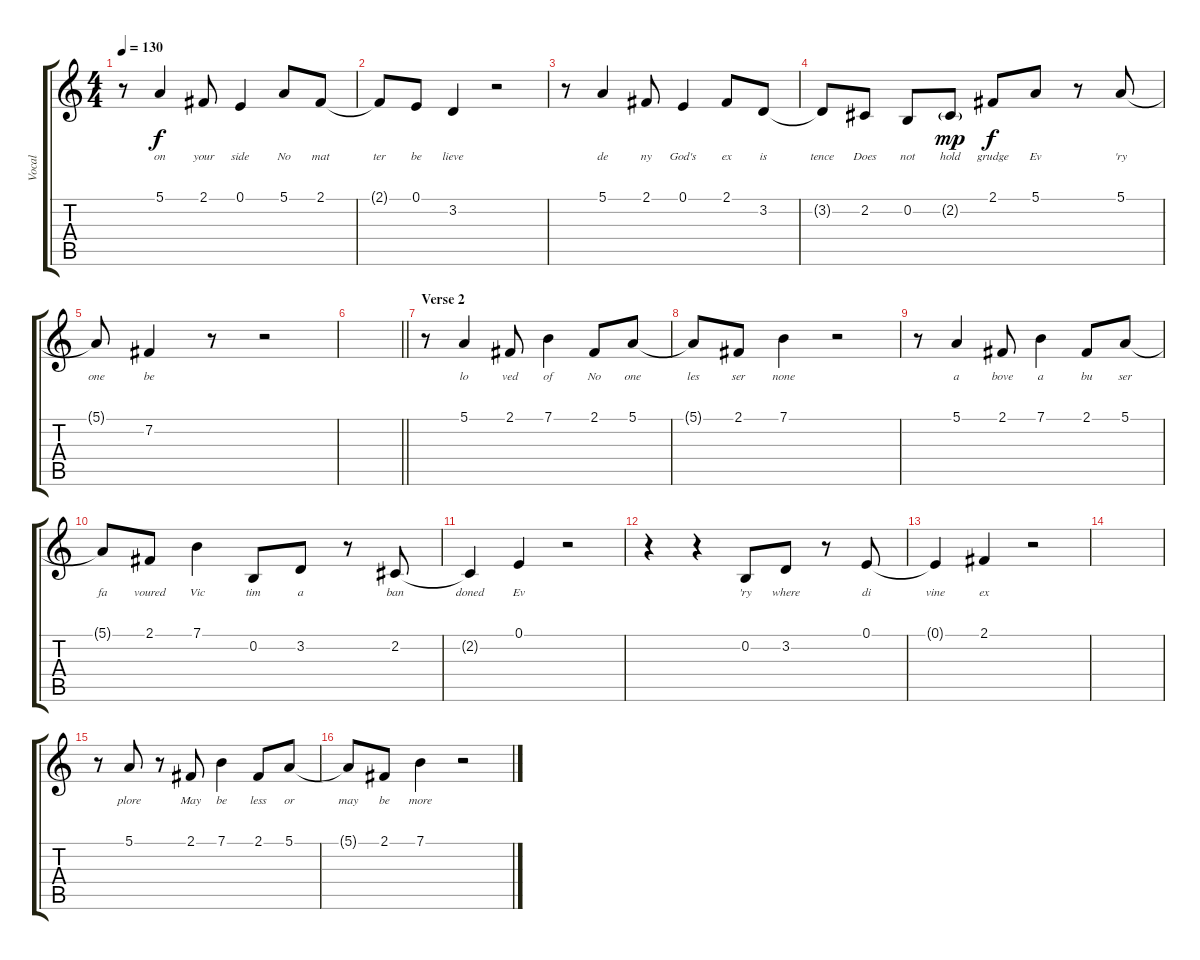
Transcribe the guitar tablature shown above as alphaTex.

\track ("Vocal" "Vocal") {instrument acousticgrandpiano}
\staff {score tabs}
\tuning (E4 B3 G3 D3 A2 E2) {hide}
\ts (4 4)
\tempo 130
\clef g2
\ks c
r.8{dy f} 5.1.4{lyrics (0 "on") lyrics (1 "") lyrics (2 "") lyrics (3 "") lyrics (4 "")} 2.1.8{lyrics (0 "your") lyrics (1 "") lyrics (2 "") lyrics (3 "") lyrics (4 "")} 0.1.4{lyrics (0 "side") lyrics (1 "") lyrics (2 "") lyrics (3 "") lyrics (4 "")} 5.1.8{lyrics (0 "No") lyrics (1 "") lyrics (2 "") lyrics (3 "") lyrics (4 "")} 2.1.8{lyrics (0 "mat") lyrics (1 "") lyrics (2 "") lyrics (3 "") lyrics (4 "")} |
2.1{t}.8{lyrics (0 "ter") lyrics (1 "") lyrics (2 "") lyrics (3 "") lyrics (4 "")} 0.1.8{lyrics (0 "be") lyrics (1 "") lyrics (2 "") lyrics (3 "") lyrics (4 "")} 3.2.4{lyrics (0 "lieve") lyrics (1 "") lyrics (2 "") lyrics (3 "") lyrics (4 "")} r.2 |
r.8 5.1.4{lyrics (0 "de") lyrics (1 "") lyrics (2 "") lyrics (3 "") lyrics (4 "")} 2.1.8{lyrics (0 "ny") lyrics (1 "") lyrics (2 "") lyrics (3 "") lyrics (4 "")} 0.1.4{lyrics (0 "God's") lyrics (1 "") lyrics (2 "") lyrics (3 "") lyrics (4 "")} 2.1.8{lyrics (0 "ex") lyrics (1 "") lyrics (2 "") lyrics (3 "") lyrics (4 "")} 3.2.8{lyrics (0 "is") lyrics (1 "") lyrics (2 "") lyrics (3 "") lyrics (4 "")} |
3.2{t}.8{lyrics (0 "tence") lyrics (1 "") lyrics (2 "") lyrics (3 "") lyrics (4 "")} 2.2.8{lyrics (0 "Does") lyrics (1 "") lyrics (2 "") lyrics (3 "") lyrics (4 "")} 0.2.8{lyrics (0 "not") lyrics (1 "") lyrics (2 "") lyrics (3 "") lyrics (4 "")} 2.2{g}.8{lyrics (0 "hold") lyrics (1 "") lyrics (2 "") lyrics (3 "") lyrics (4 "") dy mp} 2.1.8{lyrics (0 "grudge") lyrics (1 "") lyrics (2 "") lyrics (3 "") lyrics (4 "") dy f} 5.1.8{lyrics (0 "Ev") lyrics (1 "") lyrics (2 "") lyrics (3 "") lyrics (4 "")} r.8 5.1.8{lyrics (0 "'ry") lyrics (1 "") lyrics (2 "") lyrics (3 "") lyrics (4 "")} |
5.1{t}.8{lyrics (0 "one") lyrics (1 "") lyrics (2 "") lyrics (3 "") lyrics (4 "")} 7.2.4{lyrics (0 "be") lyrics (1 "") lyrics (2 "") lyrics (3 "") lyrics (4 "")} r.8 r.2 |
\barLineRight lightlight
|
\section ("" "Verse 2")
r.8 5.1.4{lyrics (0 "lo") lyrics (1 "") lyrics (2 "") lyrics (3 "") lyrics (4 "")} 2.1.8{lyrics (0 "ved") lyrics (1 "") lyrics (2 "") lyrics (3 "") lyrics (4 "")} 7.1.4{lyrics (0 "of") lyrics (1 "") lyrics (2 "") lyrics (3 "") lyrics (4 "")} 2.1.8{lyrics (0 "No") lyrics (1 "") lyrics (2 "") lyrics (3 "") lyrics (4 "")} 5.1.8{lyrics (0 "one") lyrics (1 "") lyrics (2 "") lyrics (3 "") lyrics (4 "")} |
5.1{t}.8{lyrics (0 "les") lyrics (1 "") lyrics (2 "") lyrics (3 "") lyrics (4 "")} 2.1.8{lyrics (0 "ser") lyrics (1 "") lyrics (2 "") lyrics (3 "") lyrics (4 "")} 7.1.4{lyrics (0 "none") lyrics (1 "") lyrics (2 "") lyrics (3 "") lyrics (4 "")} r.2 |
r.8 5.1.4{lyrics (0 "a") lyrics (1 "") lyrics (2 "") lyrics (3 "") lyrics (4 "")} 2.1.8{lyrics (0 "bove") lyrics (1 "") lyrics (2 "") lyrics (3 "") lyrics (4 "")} 7.1.4{lyrics (0 "a") lyrics (1 "") lyrics (2 "") lyrics (3 "") lyrics (4 "")} 2.1.8{lyrics (0 "bu") lyrics (1 "") lyrics (2 "") lyrics (3 "") lyrics (4 "")} 5.1.8{lyrics (0 "ser") lyrics (1 "") lyrics (2 "") lyrics (3 "") lyrics (4 "")} |
5.1{t}.8{lyrics (0 "fa") lyrics (1 "") lyrics (2 "") lyrics (3 "") lyrics (4 "")} 2.1.8{lyrics (0 "voured") lyrics (1 "") lyrics (2 "") lyrics (3 "") lyrics (4 "")} 7.1.4{lyrics (0 "Vic") lyrics (1 "") lyrics (2 "") lyrics (3 "") lyrics (4 "")} 0.2.8{lyrics (0 "tim") lyrics (1 "") lyrics (2 "") lyrics (3 "") lyrics (4 "")} 3.2.8{lyrics (0 "a") lyrics (1 "") lyrics (2 "") lyrics (3 "") lyrics (4 "")} r.8 2.2.8{lyrics (0 "ban") lyrics (1 "") lyrics (2 "") lyrics (3 "") lyrics (4 "")} |
2.2{t}.4{lyrics (0 "doned") lyrics (1 "") lyrics (2 "") lyrics (3 "") lyrics (4 "")} 0.1.4{lyrics (0 "Ev") lyrics (1 "") lyrics (2 "") lyrics (3 "") lyrics (4 "")} r.2 |
r.4 r.4 0.2.8{lyrics (0 "'ry") lyrics (1 "") lyrics (2 "") lyrics (3 "") lyrics (4 "")} 3.2.8{lyrics (0 "where") lyrics (1 "") lyrics (2 "") lyrics (3 "") lyrics (4 "")} r.8 0.1.8{lyrics (0 "di") lyrics (1 "") lyrics (2 "") lyrics (3 "") lyrics (4 "")} |
0.1{t}.4{lyrics (0 "vine") lyrics (1 "") lyrics (2 "") lyrics (3 "") lyrics (4 "")} 2.1.4{lyrics (0 "ex") lyrics (1 "") lyrics (2 "") lyrics (3 "") lyrics (4 "")} r.2 |
|
r.8 5.1.8{lyrics (0 "plore") lyrics (1 "") lyrics (2 "") lyrics (3 "") lyrics (4 "")} r.8 2.1.8{lyrics (0 "May") lyrics (1 "") lyrics (2 "") lyrics (3 "") lyrics (4 "")} 7.1.4{lyrics (0 "be") lyrics (1 "") lyrics (2 "") lyrics (3 "") lyrics (4 "")} 2.1.8{lyrics (0 "less") lyrics (1 "") lyrics (2 "") lyrics (3 "") lyrics (4 "")} 5.1.8{lyrics (0 "or") lyrics (1 "") lyrics (2 "") lyrics (3 "") lyrics (4 "")} |
5.1{t}.8{lyrics (0 "may") lyrics (1 "") lyrics (2 "") lyrics (3 "") lyrics (4 "")} 2.1.8{lyrics (0 "be") lyrics (1 "") lyrics (2 "") lyrics (3 "") lyrics (4 "")} 7.1.4{lyrics (0 "more") lyrics (1 "") lyrics (2 "") lyrics (3 "") lyrics (4 "")} r.2
